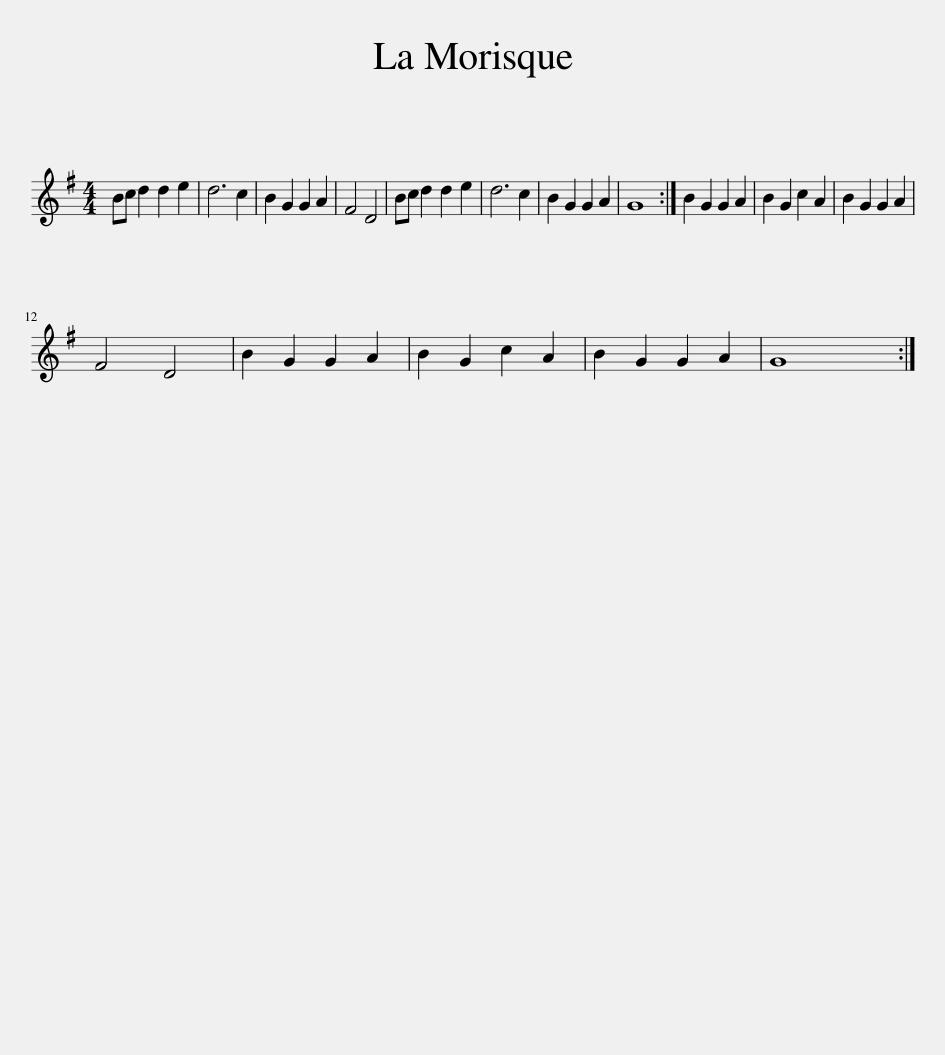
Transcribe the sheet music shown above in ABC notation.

X:1
L:1/8
M:4/4
I:linebreak $
K:G
V:1 treble
V:1
 Bc d2 d2 e2 | d6 c2 | B2 G2 G2 A2 | F4 D4 | Bc d2 d2 e2 | %5
 d6 c2 | B2 G2 G2 A2 | G8 :| B2 G2 G2 A2 | B2 G2 c2 A2 | %10
 B2 G2 G2 A2 |$ F4 D4 | B2 G2 G2 A2 | B2 G2 c2 A2 | B2 G2 G2 A2 | %15
 G8 :| %16
